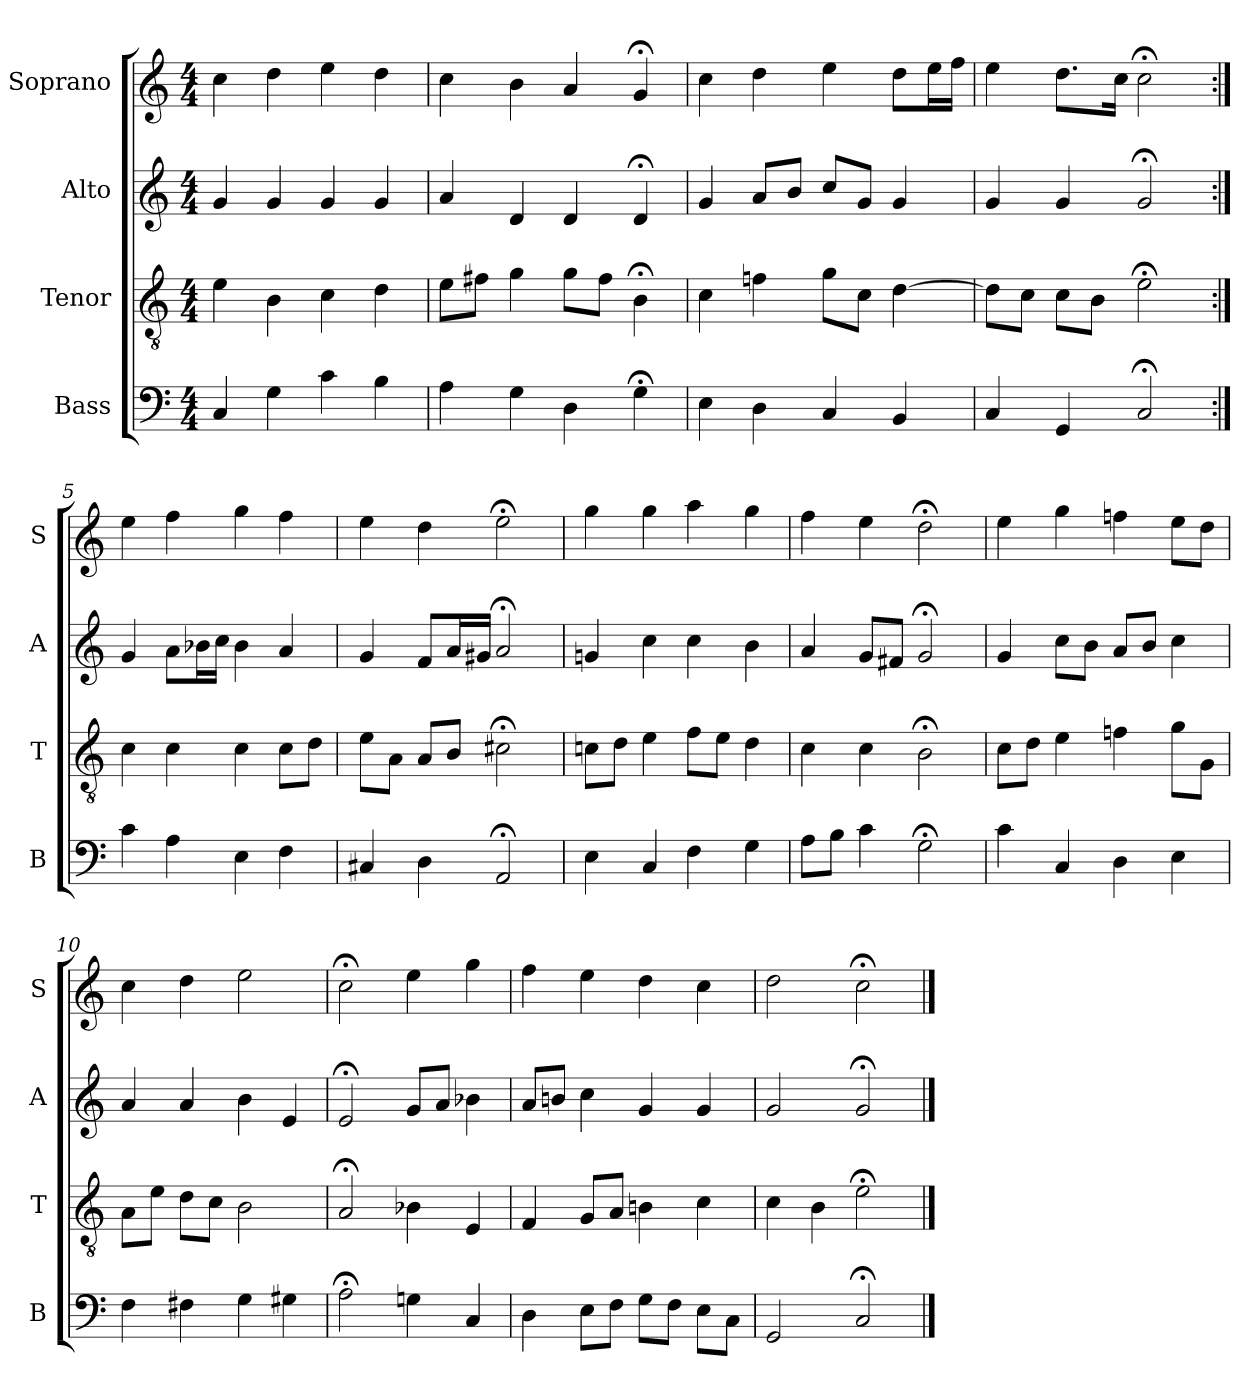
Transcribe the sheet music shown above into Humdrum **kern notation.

**kern	**kern	**kern	**kern
*part4	*part3	*part2	*part1
*staff4	*staff3	*staff2	*staff1
*I"Bass	*I"Tenor	*I"Alto	*I"Soprano
*I'B	*I'T	*I'A	*I'S
*clefF4	*clefGv2	*clefG2	*clefG2
*k[]	*k[]	*k[]	*k[]
*C:	*C:	*C:	*C:
*M4/4	*M4/4	*M4/4	*M4/4
*MM100	*MM100	*MM100	*MM100
=1	=1	=1	=1
4C	4e	4g	4cc
4G	4B	4g	4dd
4c	4c	4g	4ee
4B	4d	4g	4dd
=2	=2	=2	=2
4A	8eL	4a	4cc
.	8f#XJ	.	.
4G	4g	4d	4b
4D	8gL	4d	4a
.	8f#J	.	.
4G;<	4B;<	4d;<	4g;<
=3	=3	=3	=3
4E	4c	4g	4cc
4D	4fn	8aL	4dd
.	.	8bJ	.
4C	8gL	8ccL	4ee
.	8cJ	8gJ	.
4BB	[4d	4g	8ddL
.	.	.	16eeL
.	.	.	16ffJJ
=4	=4	=4	=4
4C	8dL]	4g	4ee
.	8cJ	.	.
4GG	8cL	4g	8.ddL
.	8BJ	.	.
.	.	.	16ccJk
2C;<	2e;<	2g;<	2cc;<
=5:|!	=5:|!	=5:|!	=5:|!
4c	4c	4g	4ee
4A	4c	8aL	4ff
.	.	16b-XL	.
.	.	16ccJJ	.
4E	4c	4b-	4gg
4F	8cL	4a	4ff
.	8dJ	.	.
=6	=6	=6	=6
4C#X	8eL	4g	4ee
.	8AJ	.	.
4D	8AL	8fL	4dd
.	8BJ	16aL	.
.	.	16g#XJJ	.
2AA;<	2c#X;<	2a;<	2ee;<
=7	=7	=7	=7
4E	8cnL	4gn	4gg
.	8dJ	.	.
4C	4e	4cc	4gg
4F	8fL	4cc	4aa
.	8eJ	.	.
4G	4d	4b	4gg
=8	=8	=8	=8
8AL	4c	4a	4ff
8BJ	.	.	.
4c	4c	8gL	4ee
.	.	8f#XJ	.
2G;<	2B;<	2g;<	2dd;<
=9	=9	=9	=9
4c	8cL	4g	4ee
.	8dJ	.	.
4C	4e	8ccL	4gg
.	.	8bJ	.
4D	4fn	8aL	4ffn
.	.	8bJ	.
4E	8gL	4cc	8eeL
.	8GJ	.	8ddJ
=10	=10	=10	=10
4F	8AL	4a	4cc
.	8eJ	.	.
4F#X	8dL	4a	4dd
.	8cJ	.	.
4G	2B	4b	2ee
4G#X	.	4e	.
=11	=11	=11	=11
2A;<	2A;<	2e;<	2cc;<
4Gn	4B-X	8gL	4ee
.	.	8aJ	.
4C	4E	4b-X	4gg
=12	=12	=12	=12
4D	4F	8aL	4ff
.	.	8bnJ	.
8EL	8GL	4cc	4ee
8FJ	8AJ	.	.
8GL	4Bn	4g	4dd
8FJ	.	.	.
8EL	4c	4g	4cc
8CJ	.	.	.
=13	=13	=13	=13
2GG	4c	2g	2dd
.	4B	.	.
2C;<	2e;<	2g;<	2cc;<
==	==	==	==
*-	*-	*-	*-
